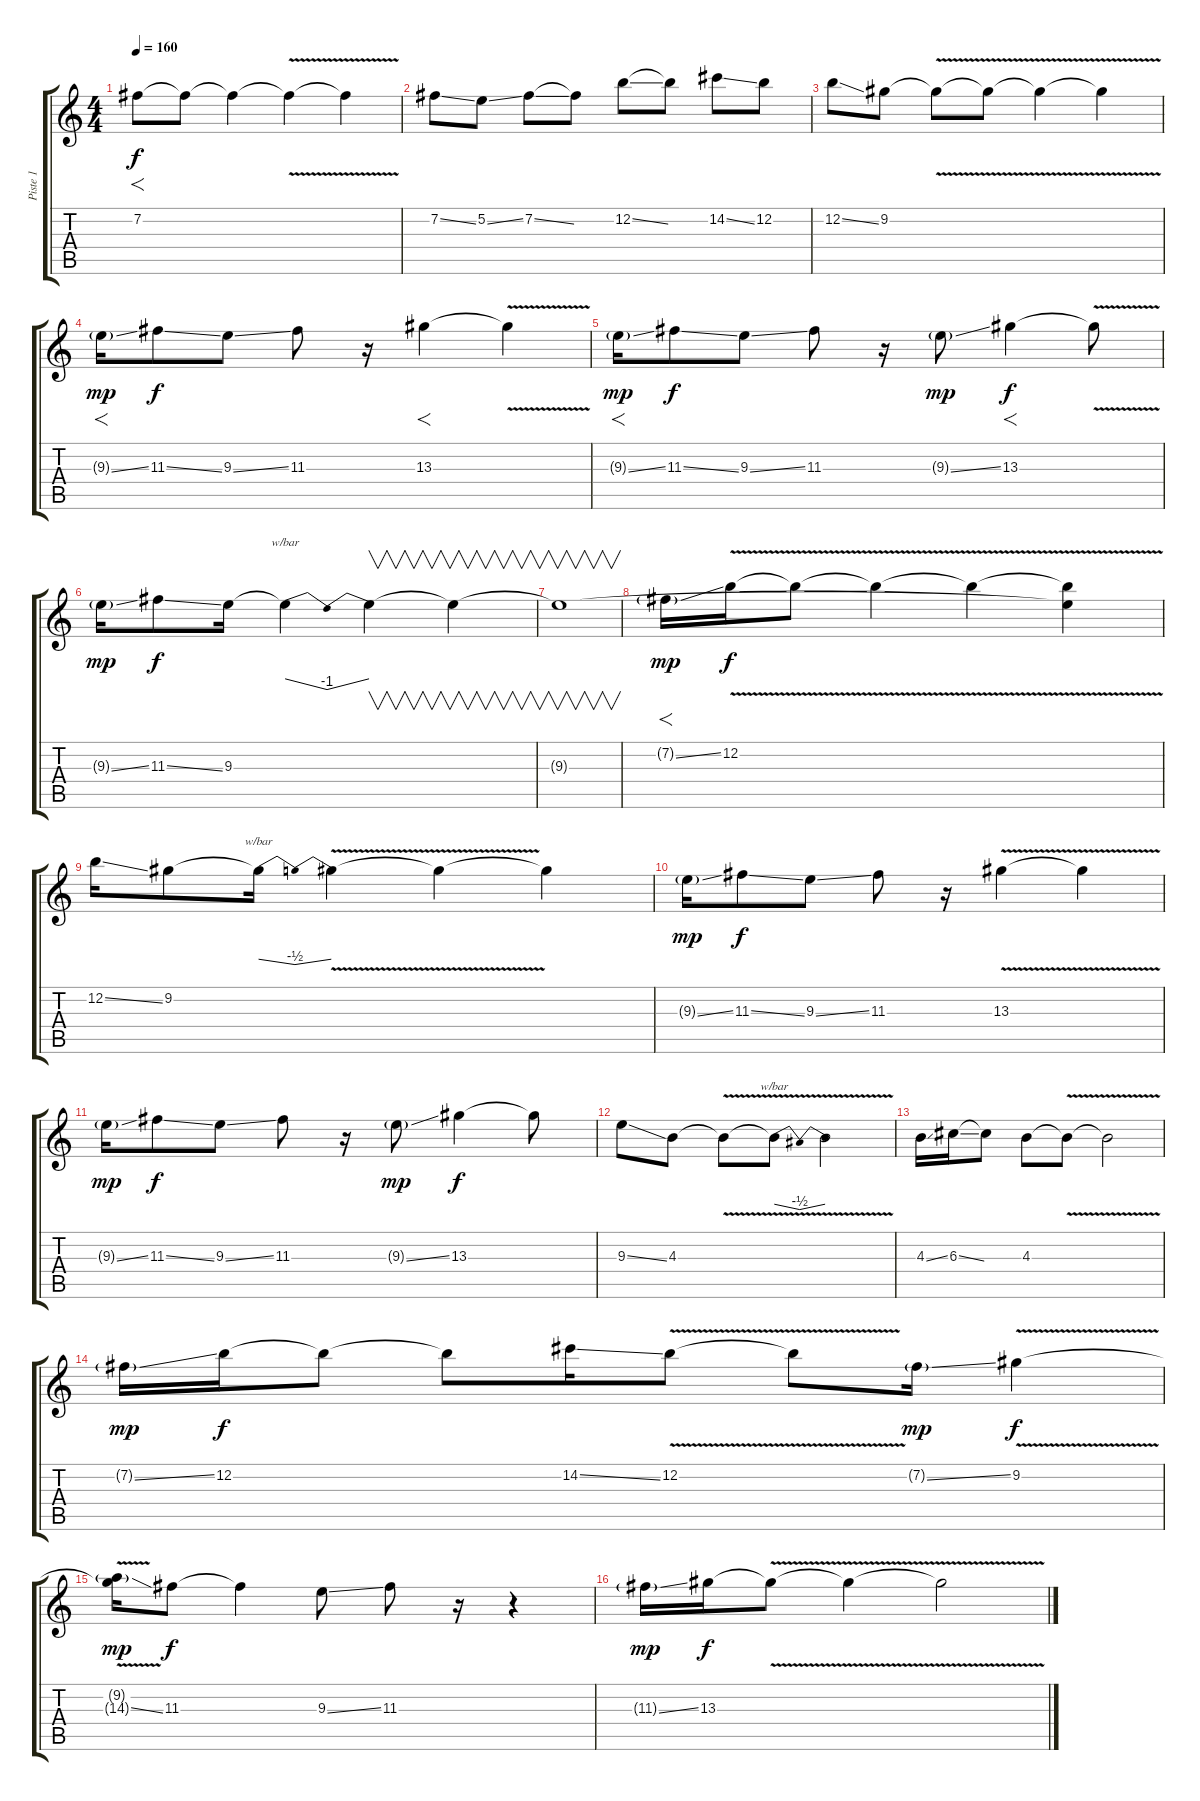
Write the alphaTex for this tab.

\track ("Piste 1" "Piste 1") {instrument distortionguitar}
\staff {score tabs}
\tuning (E4 B3 G3 D3 A2 E2) {hide}
\ts (4 4)
\tempo 160
\clef g2
\ks c
7.2.8{f dy f} 7.2{t}.8 7.2{t}.4 7.2{v t}.4 7.2{v t}.4 |
7.2{ss}.8 5.2{ss}.8 7.2{ss}.8 7.2{t}.8 12.2{ss}.8 12.2{t}.8 14.2{ss}.8 12.2.8 |
12.2{ss}.8 9.2.8 9.2{v t}.8 9.2{v t}.8 9.2{v t}.4 9.2{v t}.4 |
9.3{ss g}.16{f dy mp} 11.3{ss}.8{dy f} 9.3{ss}.8 11.3.8 r.16 13.3.4{f} 13.3{v t}.4 |
9.3{ss g}.16{f dy mp} 11.3{ss}.8{dy f} 9.3{ss}.8 11.3.8 r.16 9.3{ss g}.8{dy mp} 13.3.4{f dy f} 13.3{v t}.8 |
9.3{ss g}.16{dy mp} 11.3{ss}.8{dy f} 9.3.16 9.3{t}.4{tbe (dip default 0 0 30 -4 60 0)} 9.3{t}.4{v} 9.3{t}.4{v} |
9.3{t}.1{v} |
7.2{ss g}.16{f dy mp} 12.2{v}.16{dy f} 12.2{v t}.8 12.2{v t}.4 12.2{v t}.4 (12.2{v t} 9.3{v t}).4 |
12.2{ss}.16 9.2.8 9.2{t}.16{tbe (dip default 0 0 30 -2 60 0)} 9.2{v t}.4 9.2{t}.4 9.2{t}.4 |
9.3{ss g}.16{dy mp} 11.3{ss}.8{dy f} 9.3{ss}.8 11.3.8 r.16 13.3{v}.4 13.3{t}.4 |
9.3{ss g}.16{dy mp} 11.3{ss}.8{dy f} 9.3{ss}.8 11.3.8 r.16 9.3{ss g}.8{dy mp} 13.3.4{dy f} 13.3{t}.8 |
9.3{ss}.8 4.3.8 4.3{v t}.8 4.3{t}.8{tbe (dip default 0 0 30 -2 60 0)} 4.3{v t}.2 |
4.3{ss}.16 6.3{ss}.16 6.3{t}.8 4.3.8 4.3{v t}.8 4.3{v t}.2 |
7.2{ss g}.16{dy mp} 12.2.16{dy f} 12.2{t}.8 12.2{t}.8 14.2{ss}.16 12.2{v}.8 12.2{t}.8 7.2{ss g}.16{dy mp} 9.2{v}.4{dy f} |
(9.2{t} 14.3{ss g}).16{dy mp} 11.3.8{dy f} 11.3{t}.4 9.3{ss}.8 11.3.8 r.16 r.4 |
11.3{ss g}.16{dy mp} 13.3.16{dy f} 13.3{v t}.8 13.3{v t}.4 13.3{v t}.2
